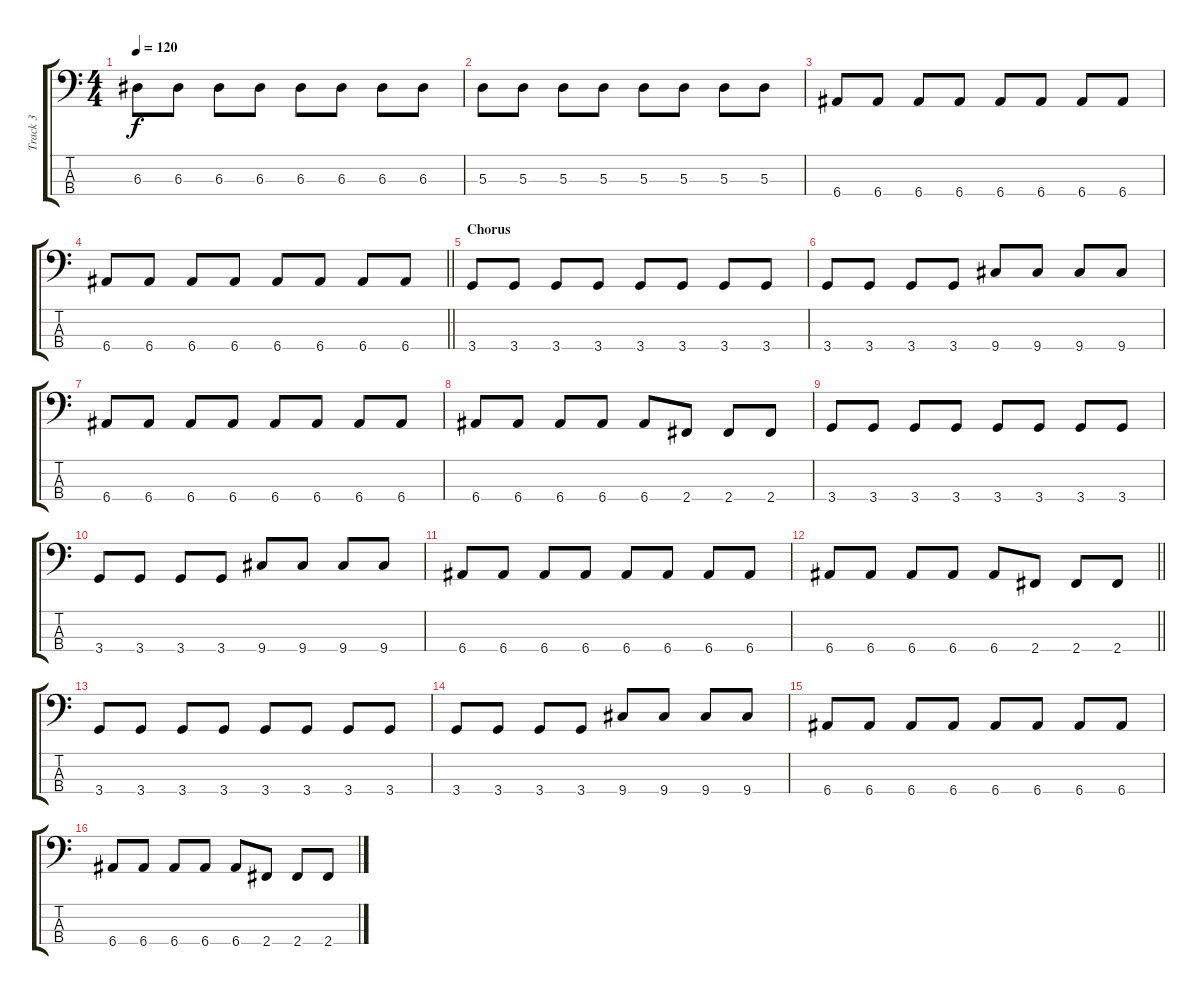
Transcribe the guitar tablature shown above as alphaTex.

\track ("Track 3" "Track 3") {instrument electricbassfinger}
\staff {score tabs}
\tuning (G2 D2 A1 E1) {hide}
\ts (4 4)
\tempo 120
\clef f4
\ks c
6.3.8{dy f} 6.3.8 6.3.8 6.3.8 6.3.8 6.3.8 6.3.8 6.3.8 |
5.3.8 5.3.8 5.3.8 5.3.8 5.3.8 5.3.8 5.3.8 5.3.8 |
6.4.8 6.4.8 6.4.8 6.4.8 6.4.8 6.4.8 6.4.8 6.4.8 |
\barLineRight lightlight
6.4.8 6.4.8 6.4.8 6.4.8 6.4.8 6.4.8 6.4.8 6.4.8 |
\section ("" "Chorus")
3.4.8 3.4.8 3.4.8 3.4.8 3.4.8 3.4.8 3.4.8 3.4.8 |
3.4.8 3.4.8 3.4.8 3.4.8 9.4.8 9.4.8 9.4.8 9.4.8 |
6.4.8 6.4.8 6.4.8 6.4.8 6.4.8 6.4.8 6.4.8 6.4.8 |
6.4.8 6.4.8 6.4.8 6.4.8 6.4.8 2.4.8 2.4.8 2.4.8 |
3.4.8 3.4.8 3.4.8 3.4.8 3.4.8 3.4.8 3.4.8 3.4.8 |
3.4.8 3.4.8 3.4.8 3.4.8 9.4.8 9.4.8 9.4.8 9.4.8 |
6.4.8 6.4.8 6.4.8 6.4.8 6.4.8 6.4.8 6.4.8 6.4.8 |
\barLineRight lightlight
6.4.8 6.4.8 6.4.8 6.4.8 6.4.8 2.4.8 2.4.8 2.4.8 |
3.4.8 3.4.8 3.4.8 3.4.8 3.4.8 3.4.8 3.4.8 3.4.8 |
3.4.8 3.4.8 3.4.8 3.4.8 9.4.8 9.4.8 9.4.8 9.4.8 |
6.4.8 6.4.8 6.4.8 6.4.8 6.4.8 6.4.8 6.4.8 6.4.8 |
6.4.8 6.4.8 6.4.8 6.4.8 6.4.8 2.4.8 2.4.8 2.4.8
